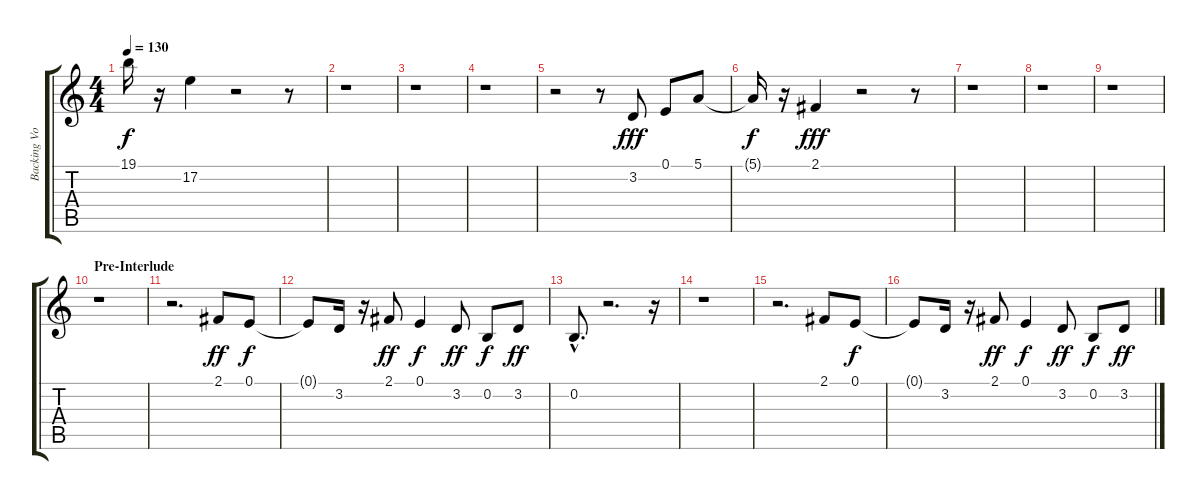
\track ("Backing Vocals 2" "Backing Vo") {instrument choiraahs}
\staff {score tabs}
\tuning (E4 B3 G3 D3 A2 E2) {hide}
\ts (4 4)
\tempo 130
\clef g2
\ks c
19.1{t}.16{dy f} r.16 17.2.4 r.2 r.8 |
r.1 |
r.1 |
r.1 |
r.2 r.8 3.2.8{dy fff} 0.1.8 5.1.8 |
5.1{t}.16{dy f} r.16 2.1.4{dy fff} r.2 r.8 |
r.1 |
r.1 |
r.1 |
\section ("" "Pre-Interlude")
r.1 |
r.2{d} 2.1.8{dy ff} 0.1.8{dy f} |
0.1{t}.8 3.2.16 r.16 2.1.8{dy ff} 0.1.4{dy f} 3.2.8{dy ff} 0.2.8{dy f} 3.2.8{dy ff} |
0.2{hac}.8{d} r.2{d} r.16 |
r.1 |
r.2{d} 2.1.8 0.1.8{dy f} |
0.1{t}.8 3.2.16 r.16 2.1.8{dy ff} 0.1.4{dy f} 3.2.8{dy ff} 0.2.8{dy f} 3.2.8{dy ff}
